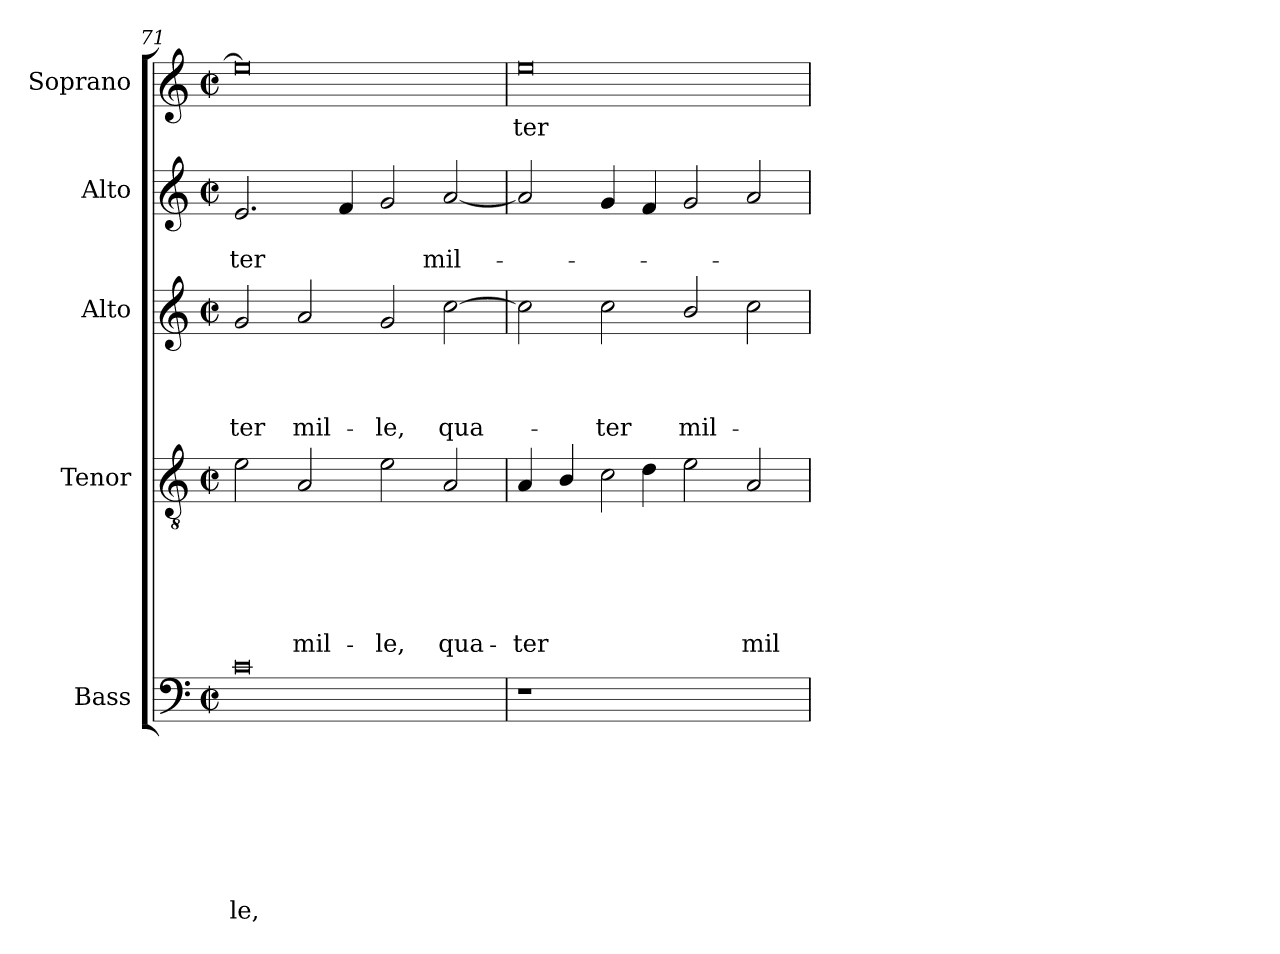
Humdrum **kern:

**kern	**text	**text	**text	**text	**text	**text	**text	**text	**kern	**text	**text	**text	**text	**text	**text	**kern	**text	**text	**text	**text	**kern	**text	**text	**kern	**text
*part5	*part5	*part5	*part5	*part5	*part5	*part5	*part5	*part5	*part4	*part4	*part4	*part4	*part4	*part4	*part4	*part3	*part3	*part3	*part3	*part3	*part2	*part2	*part2	*part1	*part1
*staff5	*staff5	*staff5	*staff5	*staff5	*staff5	*staff5	*staff5	*staff5	*staff4	*staff4	*staff4	*staff4	*staff4	*staff4	*staff4	*staff3	*staff3	*staff3	*staff3	*staff3	*staff2	*staff2	*staff2	*staff1	*staff1
*I"Bass	*	*	*	*	*	*	*	*	*I"Tenor	*	*	*	*	*	*	*I"Alto	*	*	*	*	*I"Alto	*	*	*I"Soprano	*
*I'B.	*	*	*	*	*	*	*	*	*I'T.	*	*	*	*	*	*	*I'A.	*	*	*	*	*I'A.	*	*	*I'S.	*
*clefF4	*	*	*	*	*	*	*	*	*clefGv2	*	*	*	*	*	*	*clefG2	*	*	*	*	*clefG2	*	*	*clefG2	*
*k[]	*	*	*	*	*	*	*	*	*k[]	*	*	*	*	*	*	*k[]	*	*	*	*	*k[]	*	*	*k[]	*
*C:	*	*	*	*	*	*	*	*	*C:	*	*	*	*	*	*	*C:	*	*	*	*	*C:	*	*	*C:	*
*M2/2	*	*	*	*	*	*	*	*	*M2/2	*	*	*	*	*	*	*M2/2	*	*	*	*	*M2/2	*	*	*M2/2	*
*met(c|)	*	*	*	*	*	*	*	*	*met(c|)	*	*	*	*	*	*	*met(c|)	*	*	*	*	*met(c|)	*	*	*met(c|)	*
=71	=71	=71	=71	=71	=71	=71	=71	=71	=71	=71	=71	=71	=71	=71	=71	=71	=71	=71	=71	=71	=71	=71	=71	=71	=71
!	!	!	!	!	!	!	!	!LO:LY:b	!	!	!	!	!	!	!	!	!	!	!	!LO:LY:b:rj	!	!	!LO:LY:b	!	!
0c	.	.	.	.	.	.	.	-le,	2e\	.	.	.	.	.	.	2g/	.	.	.	-ter	2.e/	.	-ter	0ee]	.
!	!	!	!	!	!	!	!	!	!	!	!	!	!	!	!LO:LY:b:rj	!	!	!	!	!LO:LY:b:rj	!	!	!	!	!
.	.	.	.	.	.	.	.	.	2A/	.	.	.	.	.	-mil-	2a/	.	.	.	mil-	.	.	.	.	.
.	.	.	.	.	.	.	.	.	.	.	.	.	.	.	.	.	.	.	.	.	4f/	.	.	.	.
!	!	!	!	!	!	!	!	!	!	!	!	!	!	!	!LO:LY:b:rj	!	!	!	!	!LO:LY:b:rj	!	!	!	!	!
.	.	.	.	.	.	.	.	.	2e\	.	.	.	.	.	-le,	2g/	.	.	.	-le,	2g/	.	.	.	.
!	!	!	!	!	!	!	!	!	!	!	!	!	!	!	!LO:LY:b:rj	!	!	!	!	!LO:LY:b:rj	!	!	!LO:LY:b	!	!
.	.	.	.	.	.	.	.	.	2A/	.	.	.	.	.	qua-	[>2cc\	.	.	.	qua-	[<2a/	.	mil-	.	.
=72	=72	=72	=72	=72	=72	=72	=72	=72	=72	=72	=72	=72	=72	=72	=72	=72	=72	=72	=72	=72	=72	=72	=72	=72	=72
!	!	!	!	!	!	!	!	!	!	!	!	!	!	!	!LO:LY:b:rj	!	!	!	!	!	!	!	!	!	!LO:LY:b:rj
*	*	*	*	*	*	*	*	*	*^	*	*	*	*	*	*	*	*	*	*	*	*	*	*	*	*
1r	.	.	.	.	.	.	.	.	4A/	2.ryy	.	.	.	.	.	-ter	2cc\]	.	.	.	.	2a/]	.	.	0ee	-ter
.	.	.	.	.	.	.	.	.	4B/	.	.	.	.	.	.	.	.	.	.	.	.	.	.	.	.	.
!	!	!	!	!	!	!	!	!	!	!	!	!	!	!	!	!	!	!	!	!	!LO:LY:b:rj	!	!	!	!	!
.	.	.	.	.	.	.	.	.	2c\	.	.	.	.	.	.	.	2cc\	.	.	.	-ter	4g/	.	.	.	.
.	.	.	.	.	.	.	.	.	.	4d\	.	.	.	.	.	.	.	.	.	.	.	4f/	.	.	.	.
!	!	!	!	!	!	!	!	!	!	!	!	!	!	!	!	!	!	!	!	!	!LO:LY:b:rj	!	!	!	!	!
1ryy	.	.	.	.	.	.	.	.	1ryy	2e\	.	.	.	.	.	.	2b/	.	.	.	mil-	2g/	.	.	.	.
!	!	!	!	!	!	!	!	!	!	!	!	!	!	!	!	!LO:LY:b:rj	!	!	!	!	!	!	!	!	!	!
.	.	.	.	.	.	.	.	.	.	2A/	.	.	.	.	.	mil-	2cc\	.	.	.	.	2a/	.	.	.	.
*	*	*	*	*	*	*	*	*	*v	*v	*	*	*	*	*	*	*	*	*	*	*	*	*	*	*	*
=	=	=	=	=	=	=	=	=	=	=	=	=	=	=	=	=	=	=	=	=	=	=	=	=	=
*-	*-	*-	*-	*-	*-	*-	*-	*-	*-	*-	*-	*-	*-	*-	*-	*-	*-	*-	*-	*-	*-	*-	*-	*-	*-
